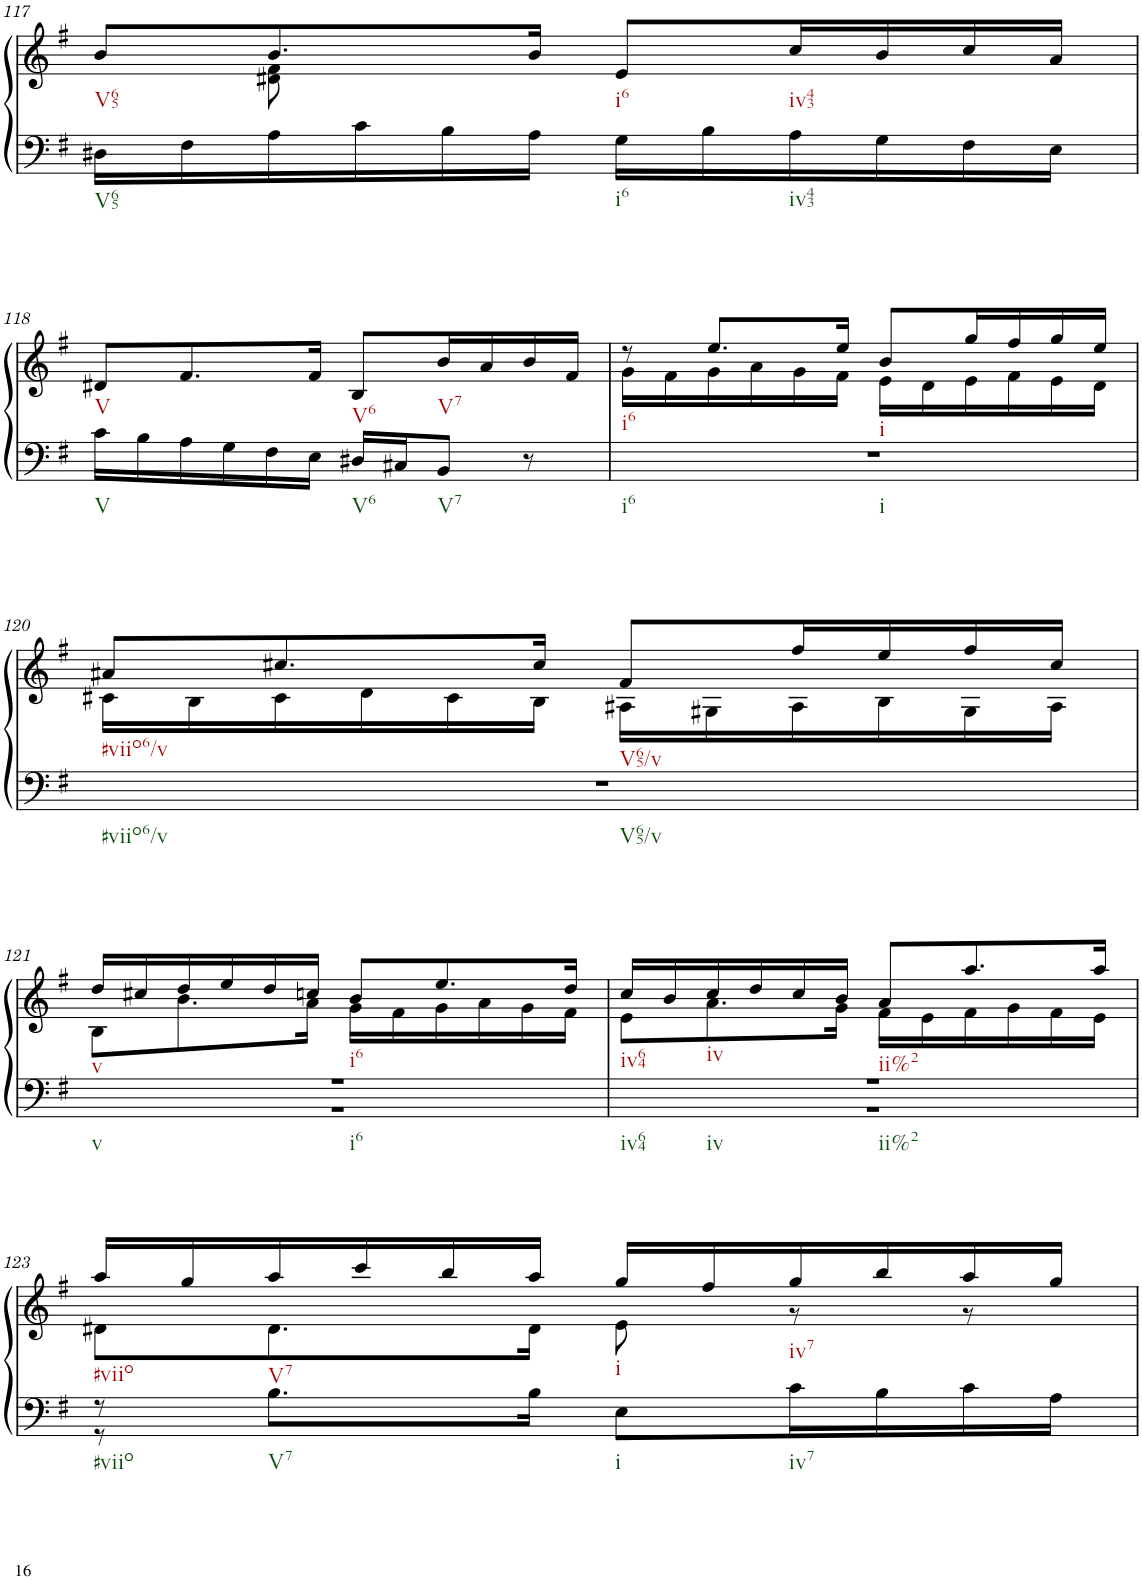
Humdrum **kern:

**kern	**kern
*part1	*part1
*staff2	*staff1
*I"unbenannt9	*
!!LO:PB:g=z
*clefF4	*clefG2
*k[f#]	*k[f#]
*M6/8	*M6/8
=117	=117
*	*^
16D#X\LL	8b/L	8ryy
16F#\	.	.
16A\	8.b/	8d#X\ 8f#\
16c\	.	.
16B\	.	2ryy
16A\JJ	16b/Jk	.
16G\LL	8e/L	.
16B\	.	.
16A\	16cc/L	.
16G\	16b/	.
16F#\	16cc/	.
16E\JJ	16a/JJ	.
*	*v	*v
!!LO:LB:g=z
=118	=118
16c\LL	8d#X/L
16B\	.
16A\	8.f#/
16G\	.
16F#\	.
16E\JJ	16f#/Jk
16D#X/LL	8B/L
16C#X/J	.
8BB/J	16b/L
.	16a/
8r	16b/
.	16f#/JJ
=119	=119
*	*^
2.r	8r	16g\LL
.	.	16f#\
.	8.ee/L	16g\
.	.	16a\
.	.	16g\
.	16ee/Jk	16f#\JJ
.	8b/L	16e\LL
.	.	16d\
.	16gg/L	16e\
.	16ff#/	16f#\
.	16gg/	16e\
.	16ee/JJ	16d\JJ
!!LO:LB:g=z	!!
=120	=120	=120
2.r	8a#X/L	16c#X\LL
.	.	16B\
.	8.cc#X/	16c#\
.	.	16d\
.	.	16c#\
.	16cc#/Jk	16B\JJ
.	8f#/L	16A#X\LL
.	.	16G#X\
.	16ff#/L	16A#\
.	16ee/	16B\
.	16ff#/	16G#\
.	16cc#/JJ	16A#\JJ
!!LO:LB:g=z	!!
=121	=121	=121
*^	*	*
2.r	2.r	16dd/LL	8B\L
.	.	16cc#X/	.
.	.	16dd/	8.b\
.	.	16ee/	.
.	.	16dd/	.
.	.	16ccn/JJ	16a\Jk
.	.	8b/L	16g\LL
.	.	.	16f#\
.	.	8.ee/	16g\
.	.	.	16a\
.	.	.	16g\
.	.	16dd/Jk	16f#\JJ
=122	=122	=122	=122
2.r	2.r	16cc/LL	8e\L
.	.	16b/	.
.	.	16cc/	8.a\
.	.	16dd/	.
.	.	16cc/	.
.	.	16b/JJ	16g\Jk
.	.	8a/L	16f#\LL
.	.	.	16e\
.	.	8.aa/	16f#\
.	.	.	16g\
.	.	.	16f#\
.	.	16aa/Jk	16e\JJ
!!LO:LB:g=z	!!
=123	=123	=123	=123
8r	8r	16aa/LL	8d#X\L
.	.	16gg/	.
8ryy	8.B\L	16aa/	8.d#\
.	.	16ccc/	.
4ryy	.	16bb/	.
.	16B\Jk	16aa/JJ	16d#\Jk
.	8E\L	16gg/LL	8e\
.	.	16ff#/	.
4ryy	16c\L	16gg/	8r
.	16B\	16bb/	.
.	16c\	16aa/	8r
.	16A\JJ	16gg/JJ	.
*v	*v	*	*
*	*v	*v
=	=
*-	*-
